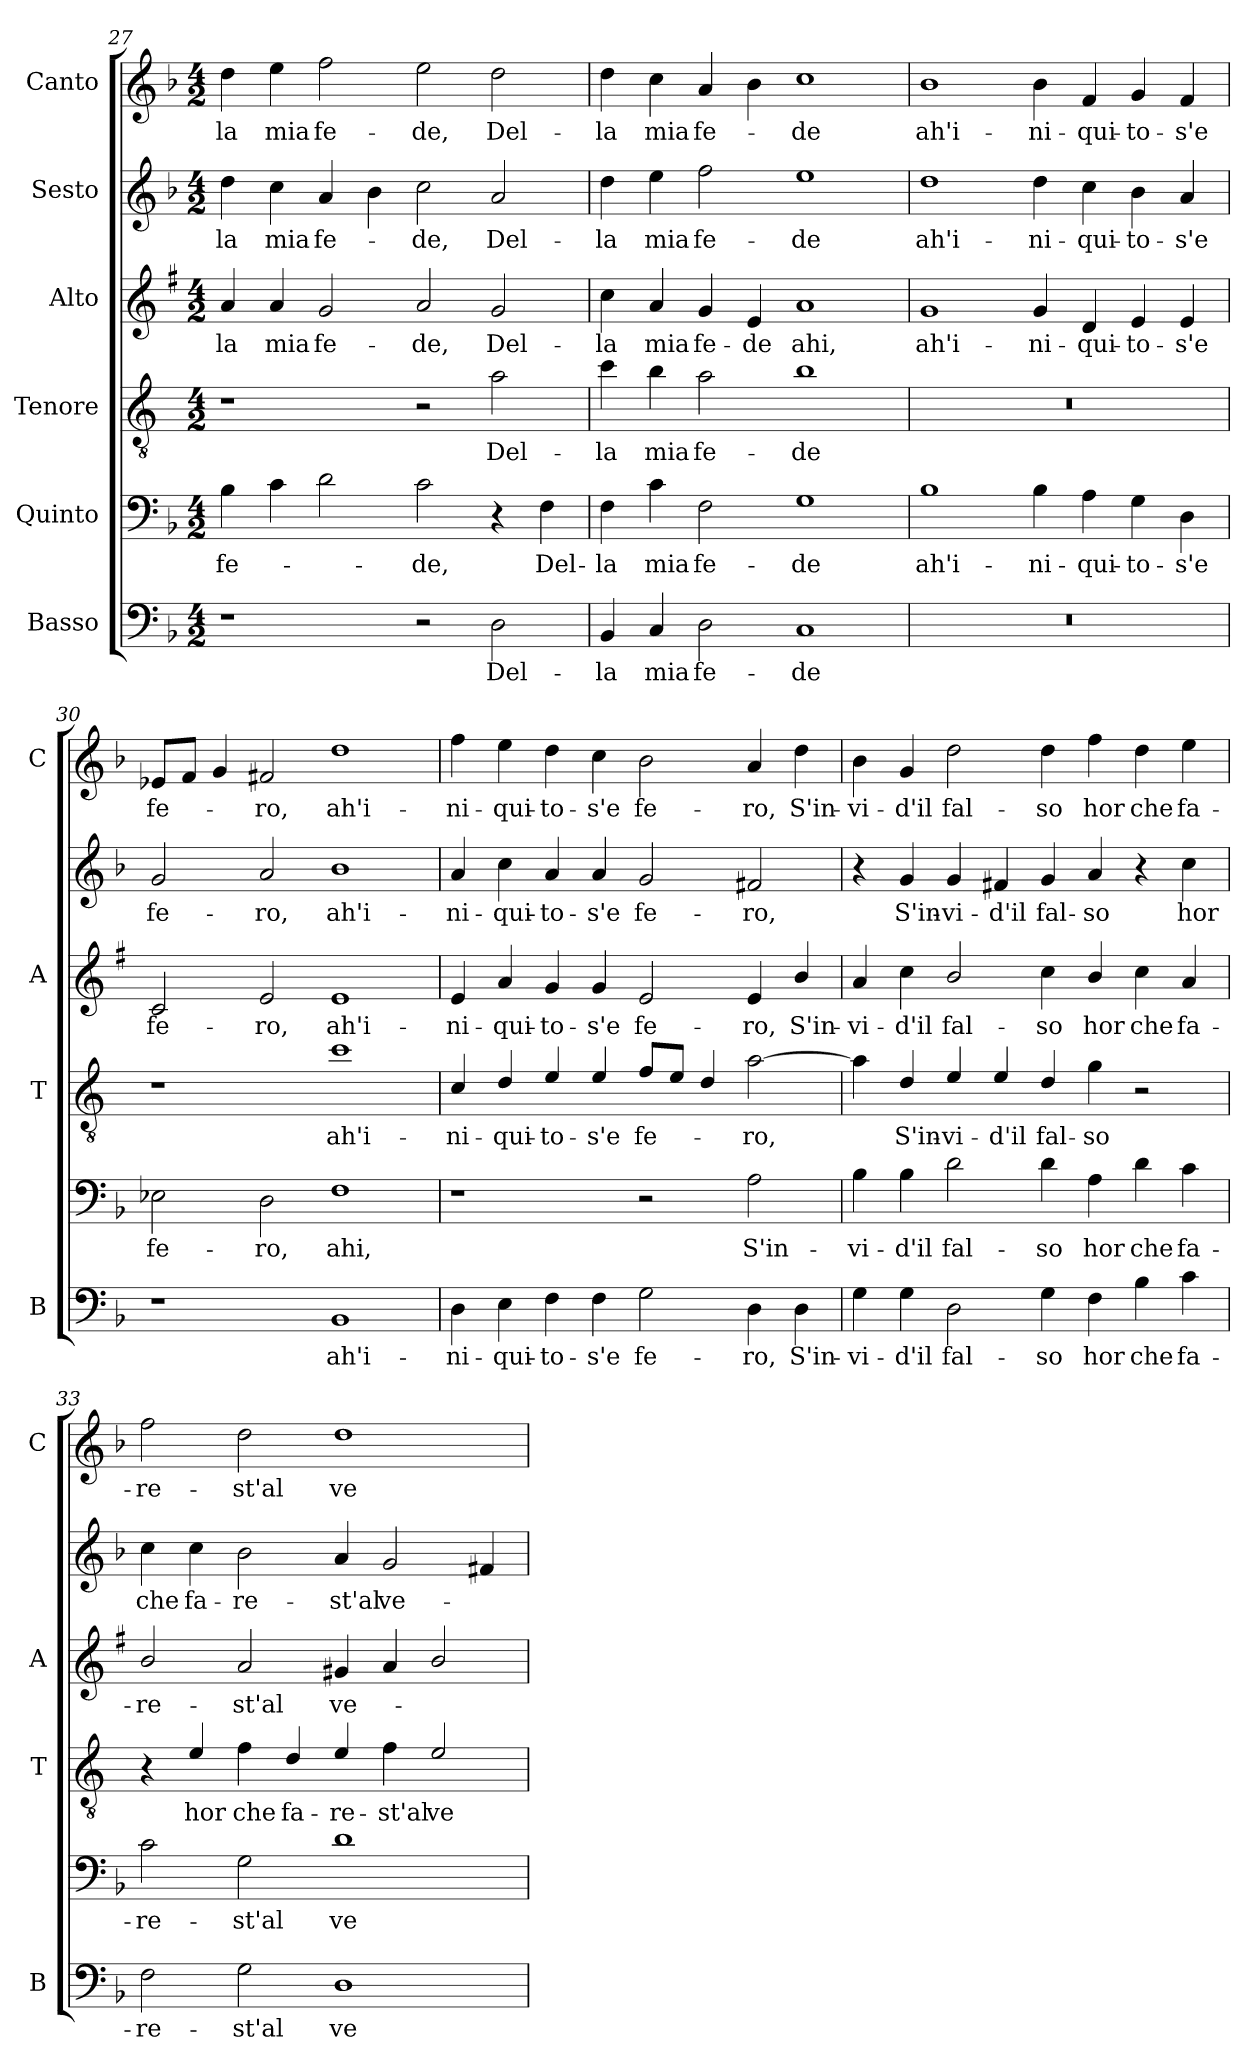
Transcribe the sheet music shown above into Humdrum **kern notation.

**kern	**text	**kern	**text	**kern	**text	**kern	**text	**kern	**text	**kern	**text
*part6	*part6	*part5	*part5	*part4	*part4	*part3	*part3	*part2	*part2	*part1	*part1
*staff6	*staff6	*staff5	*staff5	*staff4	*staff4	*staff3	*staff3	*staff2	*staff2	*staff1	*staff1
*I"Basso	*	*I"Quinto	*	*I"Tenore	*	*I"Alto	*	*I"Sesto	*	*I"Canto	*
*I'B	*	*	*	*I'T	*	*I'A	*	*	*	*I'C	*
*clefF4	*	*clefF4	*	*clefGv2	*	*clefG2	*	*clefG2	*	*clefG2	*
*	*	*	*	*ITrd4c7	*	*ITrd1c2	*	*	*	*	*
*k[b-]	*	*k[b-]	*	*k[b-]	*	*k[b-]	*	*k[b-]	*	*k[b-]	*
*F:	*	*F:	*	*F:	*	*F:	*	*F:	*	*F:	*
*M4/2	*	*M4/2	*	*M4/2	*	*M4/2	*	*M4/2	*	*M4/2	*
=27	=27	=27	=27	=27	=27	=27	=27	=27	=27	=27	=27
!	!	!	!LO:LY:b	!	!	!	!LO:LY:b	!	!LO:LY:b	!	!LO:LY:b
1r	.	4B-\	fe-	1r	.	4g/	-la	4dd\	-la	4dd\	-la
!	!	!	!	!	!	!	!LO:LY:b	!	!LO:LY:b	!	!LO:LY:b
.	.	4c\	.	.	.	4g/	mia	4cc\	mia	4ee\	mia
!	!	!	!	!	!	!	!LO:LY:b	!	!LO:LY:b	!	!LO:LY:b
.	.	2d\	.	.	.	2f/	fe-	4a/	fe-	2ff\	fe-
.	.	.	.	.	.	.	.	4b-\	.	.	.
!	!	!	!LO:LY:b	!	!	!	!LO:LY:b	!	!LO:LY:b	!	!LO:LY:b
2r	.	2c\	-de,	2r	.	2g/	-de,	2cc\	-de,	2ee\	-de,
!	!LO:LY:b	!	!	!	!LO:LY:b	!	!LO:LY:b	!	!LO:LY:b	!	!LO:LY:b
2D\	Del-	4r	.	2d\	Del-	2f/	Del-	2a/	Del-	2dd\	Del-
!	!	!	!LO:LY:b	!	!	!	!	!	!	!	!
.	.	4F\	Del-	.	.	.	.	.	.	.	.
!!LO:LB:g=z
=28	=28	=28	=28	=28	=28	=28	=28	=28	=28	=28	=28
!	!LO:LY:b	!	!LO:LY:b	!	!LO:LY:b	!	!LO:LY:b	!	!LO:LY:b	!	!LO:LY:b
4BB-/	-la	4F\	-la	4f\	-la	4b-\	-la	4dd\	-la	4dd\	-la
!	!LO:LY:b	!	!LO:LY:b	!	!LO:LY:b	!	!LO:LY:b	!	!LO:LY:b	!	!LO:LY:b
4C/	mia	4c\	mia	4e\	mia	4g/	mia	4ee\	mia	4cc\	mia
!	!LO:LY:b	!	!LO:LY:b	!	!LO:LY:b	!	!LO:LY:b	!	!LO:LY:b	!	!LO:LY:b
2D\	fe-	2F\	fe-	2d\	fe-	4f/	fe-	2ff\	fe-	4a/	fe-
!	!	!	!	!	!	!	!LO:LY:b	!	!	!	!
.	.	.	.	.	.	4d/	-de	.	.	4b-\	.
!	!LO:LY:b	!	!LO:LY:b	!	!LO:LY:b	!	!LO:LY:b	!	!LO:LY:b	!	!LO:LY:b
1C	-de	1G	-de	1e	-de	1g	ahi,	1ee	-de	1cc	-de
=29	=29	=29	=29	=29	=29	=29	=29	=29	=29	=29	=29
!	!	!	!LO:LY:b	!	!	!	!LO:LY:b	!	!LO:LY:b	!	!LO:LY:b
0r	.	1B-	ah'i-	0r	.	1f	ah'i-	1dd	ah'i-	1b-	ah'i-
!	!	!	!LO:LY:b	!	!	!	!LO:LY:b	!	!LO:LY:b	!	!LO:LY:b
.	.	4B-\	-ni-	.	.	4f/	-ni-	4dd\	-ni-	4b-\	-ni-
!	!	!	!LO:LY:b	!	!	!	!LO:LY:b	!	!LO:LY:b	!	!LO:LY:b
.	.	4A\	-qui-	.	.	4c/	-qui-	4cc\	-qui-	4f/	-qui-
!	!	!	!LO:LY:b	!	!	!	!LO:LY:b	!	!LO:LY:b	!	!LO:LY:b
.	.	4G\	-to-	.	.	4d/	-to-	4b-\	-to-	4g/	-to-
!	!	!	!LO:LY:b	!	!	!	!LO:LY:b	!	!LO:LY:b	!	!LO:LY:b
.	.	4D\	-s'e	.	.	4d/	-s'e	4a/	-s'e	4f/	-s'e
=30	=30	=30	=30	=30	=30	=30	=30	=30	=30	=30	=30
!	!	!	!LO:LY:b	!	!	!	!LO:LY:b	!	!LO:LY:b	!	!LO:LY:b
1r	.	2E-X\	fe-	1r	.	2B-/	fe-	2g/	fe-	8e-X/L	fe-
.	.	.	.	.	.	.	.	.	.	8f/J	.
.	.	.	.	.	.	.	.	.	.	4g/	.
!	!	!	!LO:LY:b	!	!	!	!LO:LY:b	!	!LO:LY:b	!	!LO:LY:b
.	.	2D\	-ro,	.	.	2d/	-ro,	2a/	-ro,	2f#X/	-ro,
!	!LO:LY:b	!	!LO:LY:b	!	!LO:LY:b	!	!LO:LY:b	!	!LO:LY:b	!	!LO:LY:b
1BB-	ah'i-	1F	ahi,	1f	ah'i-	1d	ah'i-	1b-	ah'i-	1dd	ah'i-
=31	=31	=31	=31	=31	=31	=31	=31	=31	=31	=31	=31
!	!LO:LY:b	!	!	!	!LO:LY:b	!	!LO:LY:b	!	!LO:LY:b	!	!LO:LY:b
4D\	-ni-	1r	.	4F/	-ni-	4d/	-ni-	4a/	-ni-	4ff\	-ni-
!	!LO:LY:b	!	!	!	!LO:LY:b	!	!LO:LY:b	!	!LO:LY:b	!	!LO:LY:b
4E\	-qui-	.	.	4G/	-qui-	4g/	-qui-	4cc\	-qui-	4ee\	-qui-
!	!LO:LY:b	!	!	!	!LO:LY:b	!	!LO:LY:b	!	!LO:LY:b	!	!LO:LY:b
4F\	-to-	.	.	4A/	-to-	4f/	-to-	4a/	-to-	4dd\	-to-
!	!LO:LY:b	!	!	!	!LO:LY:b	!	!LO:LY:b	!	!LO:LY:b	!	!LO:LY:b
4F\	-s'e	.	.	4A/	-s'e	4f/	-s'e	4a/	-s'e	4cc\	-s'e
!	!LO:LY:b	!	!	!	!LO:LY:b	!	!LO:LY:b	!	!LO:LY:b	!	!LO:LY:b
2G\	fe-	2r	.	8B-/L	fe-	2d/	fe-	2g/	fe-	2b-\	fe-
.	.	.	.	8A/J	.	.	.	.	.	.	.
.	.	.	.	4G/	.	.	.	.	.	.	.
!	!LO:LY:b	!	!LO:LY:b	!	!LO:LY:b	!	!LO:LY:b	!	!LO:LY:b	!	!LO:LY:b
4D\	-ro,	2A\	S'in-	[2d\	-ro,	4d/	-ro,	2f#X/	-ro,	4a/	-ro,
!	!LO:LY:b	!	!	!	!	!	!LO:LY:b	!	!	!	!LO:LY:b
4D\	S'in-	.	.	.	.	4a/	S'in-	.	.	4dd\	S'in-
!!LO:PB:g=z
=32	=32	=32	=32	=32	=32	=32	=32	=32	=32	=32	=32
!	!LO:LY:b	!	!LO:LY:b	!	!	!	!LO:LY:b	!	!	!	!LO:LY:b
4G\	-vi-	4B-\	-vi-	4d\]	.	4g/	-vi-	4r	.	4b-\	-vi-
!	!LO:LY:b	!	!LO:LY:b	!	!LO:LY:b	!	!LO:LY:b	!	!LO:LY:b	!	!LO:LY:b
4G\	-d'il	4B-\	-d'il	4G/	S'in-	4b-\	-d'il	4g/	S'in-	4g/	-d'il
!	!LO:LY:b	!	!LO:LY:b	!	!LO:LY:b	!	!LO:LY:b	!	!LO:LY:b	!	!LO:LY:b
2D\	fal-	2d\	fal-	4A/	-vi-	2a/	fal-	4g/	-vi-	2dd\	fal-
!	!	!	!	!	!LO:LY:b	!	!	!	!LO:LY:b	!	!
.	.	.	.	4A/	-d'il	.	.	4f#X/	-d'il	.	.
!	!LO:LY:b	!	!LO:LY:b	!	!LO:LY:b	!	!LO:LY:b	!	!LO:LY:b	!	!LO:LY:b
4G\	-so	4d\	-so	4G/	fal-	4b-\	-so	4g/	fal-	4dd\	-so
!	!LO:LY:b	!	!LO:LY:b	!	!LO:LY:b	!	!LO:LY:b	!	!LO:LY:b	!	!LO:LY:b
4F\	hor	4A\	hor	4c\	-so	4a/	hor	4a/	-so	4ff\	hor
!	!LO:LY:b	!	!LO:LY:b	!	!	!	!LO:LY:b	!	!	!	!LO:LY:b
4B-\	che	4d\	che	2r	.	4b-\	che	4r	.	4dd\	che
!	!LO:LY:b	!	!LO:LY:b	!	!	!	!LO:LY:b	!	!LO:LY:b	!	!LO:LY:b
4c\	fa-	4c\	fa-	.	.	4g/	fa-	4cc\	hor	4ee\	fa-
=33	=33	=33	=33	=33	=33	=33	=33	=33	=33	=33	=33
!	!LO:LY:b	!	!LO:LY:b	!	!	!	!LO:LY:b	!	!LO:LY:b	!	!LO:LY:b
2F\	-re-	2c\	-re-	4r	.	2a/	-re-	4cc\	che	2ff\	-re-
!	!	!	!	!	!LO:LY:b	!	!	!	!LO:LY:b	!	!
.	.	.	.	4A/	hor	.	.	4cc\	fa-	.	.
!	!LO:LY:b	!	!LO:LY:b	!	!LO:LY:b	!	!LO:LY:b	!	!LO:LY:b	!	!LO:LY:b
2G\	-st'al	2G\	-st'al	4B-\	che	2g/	-st'al	2b-\	-re-	2dd\	-st'al
!	!	!	!	!	!LO:LY:b	!	!	!	!	!	!
.	.	.	.	4G/	fa-	.	.	.	.	.	.
!	!LO:LY:b	!	!LO:LY:b	!	!LO:LY:b	!	!LO:LY:b	!	!LO:LY:b	!	!LO:LY:b
1D	ve-	1d	ve-	4A/	-re-	4f#X/	ve-	4a/	-st'al	1dd	ve-
!	!	!	!	!	!LO:LY:b	!	!	!	!LO:LY:b	!	!
.	.	.	.	4B-\	-st'al	4g/	.	2g/	ve-	.	.
!	!	!	!	!	!LO:LY:b	!	!	!	!	!	!
.	.	.	.	2A/	ve-	2a/	.	.	.	.	.
.	.	.	.	.	.	.	.	4f#X/	.	.	.
=	=	=	=	=	=	=	=	=	=	=	=
*-	*-	*-	*-	*-	*-	*-	*-	*-	*-	*-	*-
